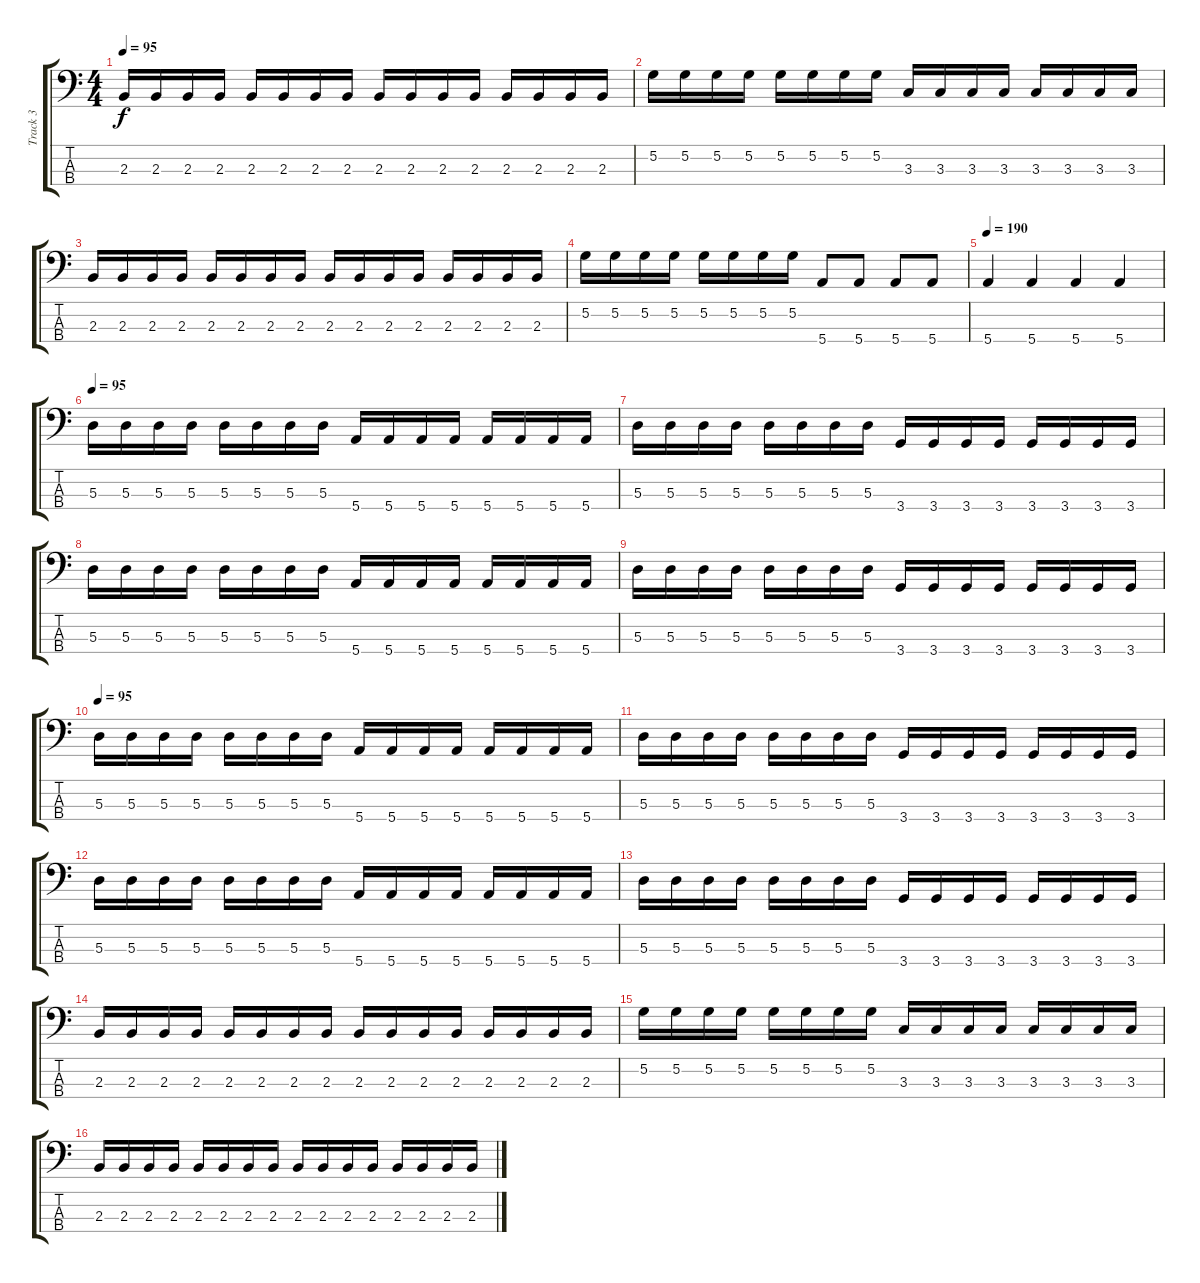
\track ("Track 3" "Track 3") {instrument electricbasspick}
\staff {score tabs}
\tuning (G2 D2 A1 E1) {hide}
\ts (4 4)
\tempo 95
\clef f4
\ks c
2.3.16{dy f} 2.3.16 2.3.16 2.3.16 2.3.16 2.3.16 2.3.16 2.3.16 2.3.16 2.3.16 2.3.16 2.3.16 2.3.16 2.3.16 2.3.16 2.3.16 |
5.2.16 5.2.16 5.2.16 5.2.16 5.2.16 5.2.16 5.2.16 5.2.16 3.3.16 3.3.16 3.3.16 3.3.16 3.3.16 3.3.16 3.3.16 3.3.16 |
2.3.16 2.3.16 2.3.16 2.3.16 2.3.16 2.3.16 2.3.16 2.3.16 2.3.16 2.3.16 2.3.16 2.3.16 2.3.16 2.3.16 2.3.16 2.3.16 |
5.2.16 5.2.16 5.2.16 5.2.16 5.2.16 5.2.16 5.2.16 5.2.16 5.4.8 5.4.8 5.4.8 5.4.8 |
\tempo 190
5.4.4 5.4.4 5.4.4 5.4.4 |
\tempo 95
5.3.16 5.3.16 5.3.16 5.3.16 5.3.16 5.3.16 5.3.16 5.3.16 5.4.16 5.4.16 5.4.16 5.4.16 5.4.16 5.4.16 5.4.16 5.4.16 |
5.3.16 5.3.16 5.3.16 5.3.16 5.3.16 5.3.16 5.3.16 5.3.16 3.4.16 3.4.16 3.4.16 3.4.16 3.4.16 3.4.16 3.4.16 3.4.16 |
5.3.16 5.3.16 5.3.16 5.3.16 5.3.16 5.3.16 5.3.16 5.3.16 5.4.16 5.4.16 5.4.16 5.4.16 5.4.16 5.4.16 5.4.16 5.4.16 |
5.3.16 5.3.16 5.3.16 5.3.16 5.3.16 5.3.16 5.3.16 5.3.16 3.4.16 3.4.16 3.4.16 3.4.16 3.4.16 3.4.16 3.4.16 3.4.16 |
\tempo 95
5.3.16 5.3.16 5.3.16 5.3.16 5.3.16 5.3.16 5.3.16 5.3.16 5.4.16 5.4.16 5.4.16 5.4.16 5.4.16 5.4.16 5.4.16 5.4.16 |
5.3.16 5.3.16 5.3.16 5.3.16 5.3.16 5.3.16 5.3.16 5.3.16 3.4.16 3.4.16 3.4.16 3.4.16 3.4.16 3.4.16 3.4.16 3.4.16 |
5.3.16 5.3.16 5.3.16 5.3.16 5.3.16 5.3.16 5.3.16 5.3.16 5.4.16 5.4.16 5.4.16 5.4.16 5.4.16 5.4.16 5.4.16 5.4.16 |
5.3.16 5.3.16 5.3.16 5.3.16 5.3.16 5.3.16 5.3.16 5.3.16 3.4.16 3.4.16 3.4.16 3.4.16 3.4.16 3.4.16 3.4.16 3.4.16 |
2.3.16 2.3.16 2.3.16 2.3.16 2.3.16 2.3.16 2.3.16 2.3.16 2.3.16 2.3.16 2.3.16 2.3.16 2.3.16 2.3.16 2.3.16 2.3.16 |
5.2.16 5.2.16 5.2.16 5.2.16 5.2.16 5.2.16 5.2.16 5.2.16 3.3.16 3.3.16 3.3.16 3.3.16 3.3.16 3.3.16 3.3.16 3.3.16 |
2.3.16 2.3.16 2.3.16 2.3.16 2.3.16 2.3.16 2.3.16 2.3.16 2.3.16 2.3.16 2.3.16 2.3.16 2.3.16 2.3.16 2.3.16 2.3.16
